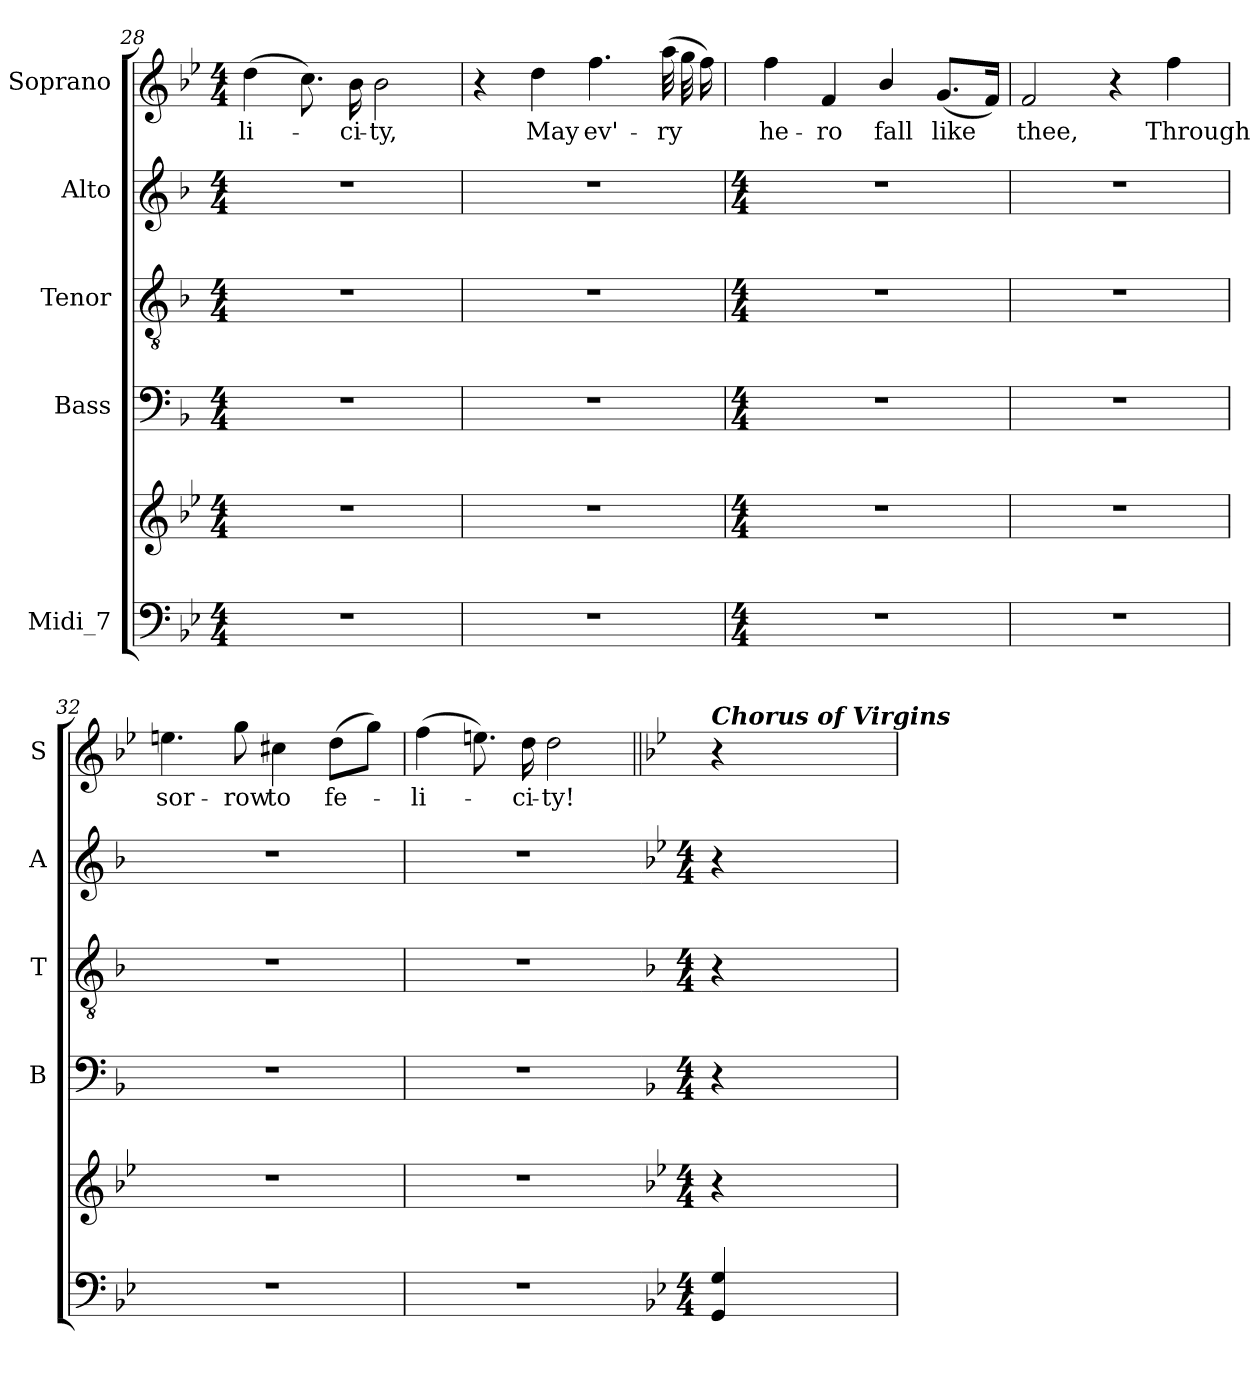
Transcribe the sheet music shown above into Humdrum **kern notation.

**kern	**kern	**kern	**kern	**kern	**kern	**text
*part5	*part5	*part4	*part3	*part2	*part1	*part1
*staff6	*staff5	*staff4	*staff3	*staff2	*staff1	*staff1
*I"Midi_7	*	*I"Bass	*I"Tenor	*I"Alto	*I"Soprano	*
*	*	*I'B	*I'T	*I'A	*I'S	*
*clefF4	*clefG2	*clefF4	*clefGv2	*clefG2	*clefG2	*
*k[b-e-]	*k[b-e-]	*k[b-]	*k[b-]	*k[b-]	*k[b-e-]	*
*B-:	*B-:	*F:	*F:	*F:	*B-:	*
*M4/4	*M4/4	*M4/4	*M4/4	*M4/4	*M4/4	*
=28	=28	=28	=28	=28	=28	=28
!	!	!	!	!	!	!LO:LY:b
1r	1r	1r	1r	1r	(>4dd	-li-
.	.	.	.	.	8.cc)	.
!	!	!	!	!	!	!LO:LY:b
.	.	.	.	.	16b-	ci-
!	!	!	!	!	!	!LO:LY:b
.	.	.	.	.	2b-	-ty,
=29	=29	=29	=29	=29	=29	=29
1r	1r	1r	1r	1r	4r	.
!	!	!	!	!	!	!LO:LY:b
.	.	.	.	.	4dd	May
!	!	!	!	!	!	!LO:LY:b
.	.	.	.	.	4.ff	ev'-
!	!	!	!	!	!	!LO:LY:b
.	.	.	.	.	(>32aaLLL	-ry
.	.	.	.	.	32gg	.
.	.	.	.	.	16ffJJ)	.
!!LO:LB:g=z
=30	=30	=30	=30	=30	=30	=30
*M4/4	*M4/4	*M4/4	*M4/4	*M4/4	*	*
!	!	!	!	!	!	!LO:LY:b
1r	1r	1r	1r	1r	4ff	he-
!	!	!	!	!	!	!LO:LY:b
.	.	.	.	.	4f	-ro
!	!	!	!	!	!	!LO:LY:b
.	.	.	.	.	4b-/	fall
!	!	!	!	!	!	!LO:LY:b
.	.	.	.	.	(<8.gL	like
.	.	.	.	.	16fJ)	.
=31	=31	=31	=31	=31	=31	=31
!	!	!	!	!	!	!LO:LY:b
1r	1r	1r	1r	1r	2f	thee,
.	.	.	.	.	4r	.
!	!	!	!	!	!	!LO:LY:b
.	.	.	.	.	4ff	Through
=32	=32	=32	=32	=32	=32	=32
!	!	!	!	!	!	!LO:LY:b
1r	1r	1r	1r	1r	4.een	sor-
!	!	!	!	!	!	!LO:LY:b
.	.	.	.	.	8gg	-row
!	!	!	!	!	!	!LO:LY:b
.	.	.	.	.	4cc#X	to
!	!	!	!	!	!	!LO:LY:b
.	.	.	.	.	(>8ddL	fe-
.	.	.	.	.	8ggJ)	.
=33	=33	=33	=33	=33	=33	=33
!	!	!	!	!	!	!LO:LY:b
1r	1r	1r	1r	1r	(>4ff	li-
.	.	.	.	.	8.een)	.
!	!	!	!	!	!	!LO:LY:b
.	.	.	.	.	16dd	ci-
!	!	!	!	!	!	!LO:LY:b
.	.	.	.	.	2dd	-ty!
!!LO:LB:g=z
=34	=34	=34	=34	=34	=34||	=34||
*k[b-e-]	*k[b-e-]	*	*	*k[b-e-]	*	*
*B-:	*B-:	*	*	*B-:	*	*
*M4/4	*M4/4	*M4/4	*M4/4	*M4/4	*	*
*	*^	*	*	*	*	*
!	!	!	!	!	!	!LO:TX:a:Bi:t=Chorus of Virgins	!
4GG 4G	4r	4ryy	4r	4r	4r	4r	.
*	*v	*v	*	*	*	*	*
=	=	=	=	=	=	=
*-	*-	*-	*-	*-	*-	*-
